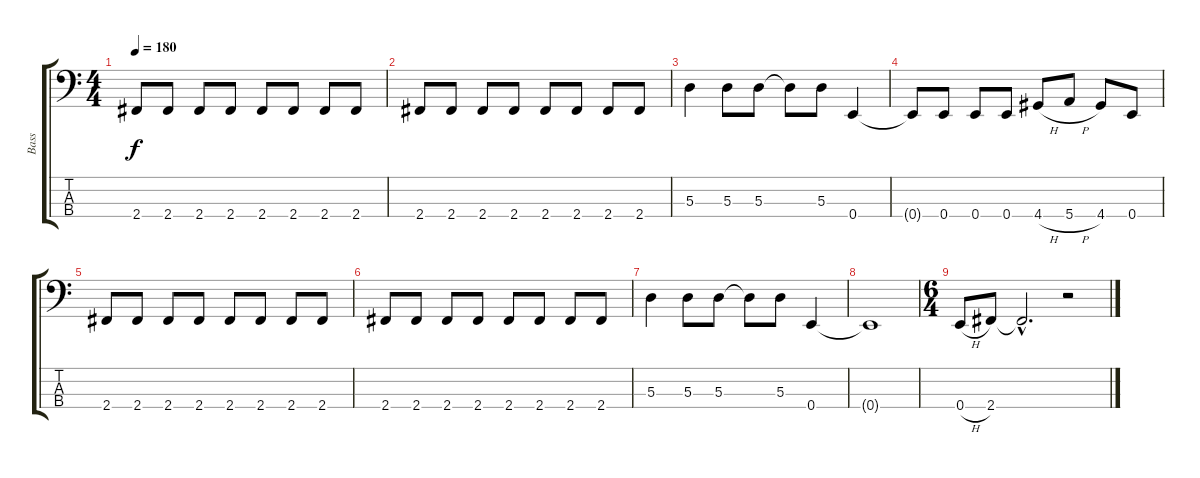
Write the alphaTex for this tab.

\track ("Bass" "Bass") {instrument electricbasspick}
\staff {score tabs}
\tuning (G2 D2 A1 E1) {hide}
\ts (4 4)
\tempo 180
\clef f4
\ks c
2.4.8{dy f} 2.4.8 2.4.8 2.4.8 2.4.8 2.4.8 2.4.8 2.4.8 |
2.4.8 2.4.8 2.4.8 2.4.8 2.4.8 2.4.8 2.4.8 2.4.8 |
5.3.4 5.3.8 5.3.8 5.3{t}.8 5.3.8 0.4.4 |
0.4{t}.8 0.4.8 0.4.8 0.4.8 4.4{h}.8 5.4{h}.8 4.4.8 0.4.8 |
2.4.8 2.4.8 2.4.8 2.4.8 2.4.8 2.4.8 2.4.8 2.4.8 |
2.4.8 2.4.8 2.4.8 2.4.8 2.4.8 2.4.8 2.4.8 2.4.8 |
5.3.4 5.3.8 5.3.8 5.3{t}.8 5.3.8 0.4.4 |
0.4{t}.1 |
\ts (6 4)
0.4{h}.8 2.4.8 2.4{hac t}.2{d} r.2
